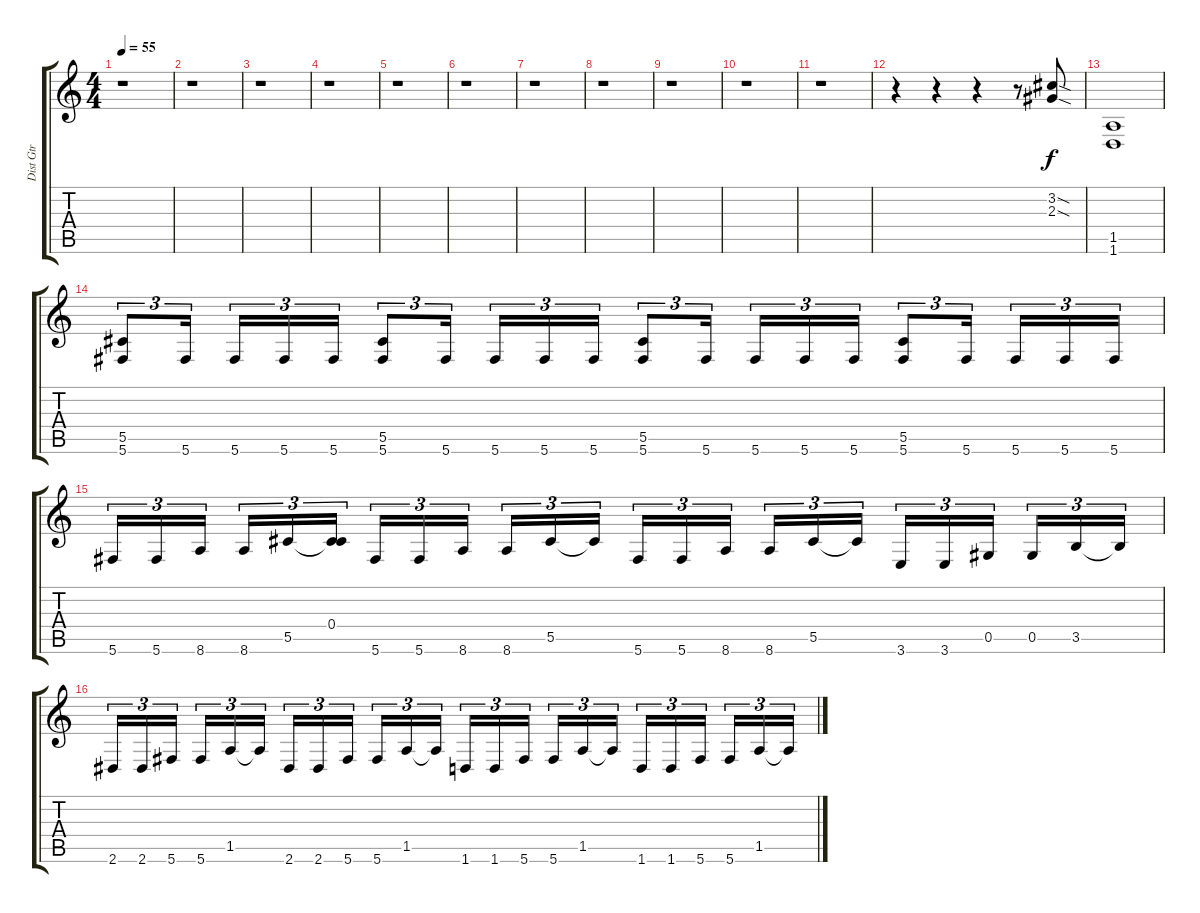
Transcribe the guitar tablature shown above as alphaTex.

\track ("Dist Gtr" "Dist Gtr") {instrument distortionguitar}
\staff {score tabs}
\tuning (Eb4 Bb3 Gb3 Db3 Ab2 Db2) {hide}
\ts (4 4)
\tempo 55
\clef g2
\ks c
r.1{dy f} |
r.1 |
r.1 |
r.1 |
r.1 |
r.1 |
r.1 |
r.1 |
r.1 |
r.1 |
r.1 |
r.4 r.4 r.4 r.8 (3.2{sod} 2.3{sod}).8 |
(1.5 1.6).1{volume 14} |
(5.5 5.6).8{tu (3 2)} 5.6.16{tu (3 2)} 5.6.16{tu (3 2)} 5.6.16{tu (3 2)} 5.6.16{tu (3 2)} (5.5 5.6).8{tu (3 2)} 5.6.16{tu (3 2)} 5.6.16{tu (3 2)} 5.6.16{tu (3 2)} 5.6.16{tu (3 2)} (5.5 5.6).8{tu (3 2)} 5.6.16{tu (3 2)} 5.6.16{tu (3 2)} 5.6.16{tu (3 2)} 5.6.16{tu (3 2)} (5.5 5.6).8{tu (3 2)} 5.6.16{tu (3 2)} 5.6.16{tu (3 2)} 5.6.16{tu (3 2)} 5.6.16{tu (3 2)} |
5.6.16{tu (3 2)} 5.6.16{tu (3 2)} 8.6.16{tu (3 2)} 8.6.16{tu (3 2)} 5.5.16{tu (3 2)} (0.4 5.5{t}).16{tu (3 2)} 5.6.16{tu (3 2)} 5.6.16{tu (3 2)} 8.6.16{tu (3 2)} 8.6.16{tu (3 2)} 5.5.16{tu (3 2)} 5.5{t}.16{tu (3 2)} 5.6.16{tu (3 2)} 5.6.16{tu (3 2)} 8.6.16{tu (3 2)} 8.6.16{tu (3 2)} 5.5.16{tu (3 2)} 5.5{t}.16{tu (3 2)} 3.6.16{tu (3 2)} 3.6.16{tu (3 2)} 0.5.16{tu (3 2)} 0.5.16{tu (3 2)} 3.5.16{tu (3 2)} 3.5{t}.16{tu (3 2)} |
2.6.16{tu (3 2)} 2.6.16{tu (3 2)} 5.6.16{tu (3 2)} 5.6.16{tu (3 2)} 1.5.16{tu (3 2)} 1.5{t}.16{tu (3 2)} 2.6.16{tu (3 2)} 2.6.16{tu (3 2)} 5.6.16{tu (3 2)} 5.6.16{tu (3 2)} 1.5.16{tu (3 2)} 1.5{t}.16{tu (3 2)} 1.6.16{tu (3 2)} 1.6.16{tu (3 2)} 5.6.16{tu (3 2)} 5.6.16{tu (3 2)} 1.5.16{tu (3 2)} 1.5{t}.16{tu (3 2)} 1.6.16{tu (3 2)} 1.6.16{tu (3 2)} 5.6.16{tu (3 2)} 5.6.16{tu (3 2)} 1.5.16{tu (3 2)} 1.5{t}.16{tu (3 2)}
